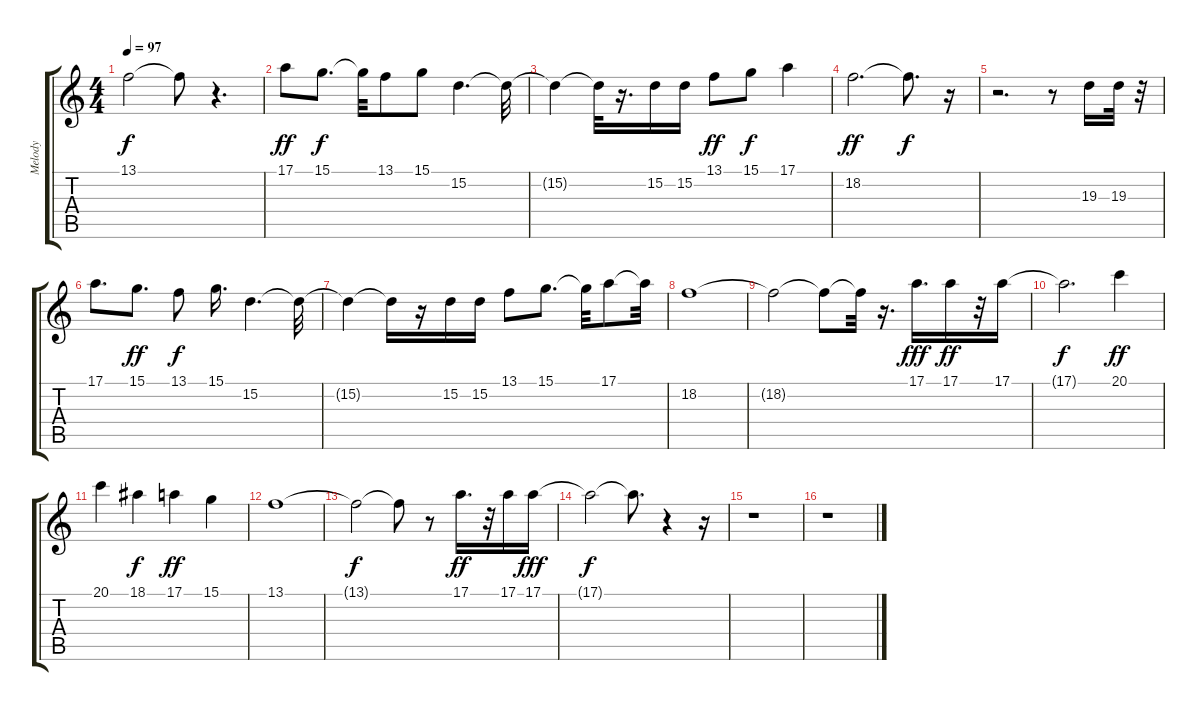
\track ("Melody" "Melody") {instrument flute}
\staff {score tabs}
\tuning (E4 B3 G3 D3 A2 E2) {hide}
\ts (4 4)
\tempo 97
\clef g2
\ks c
13.1{t}.2{dy f} 13.1{t}.8 r.4{d} |
17.1.8{dy ff} 15.1.8{d dy f} 15.1{t}.32 13.1.8 15.1.8 15.2.4{d} 15.2{t}.32 |
15.2{t}.4 15.2{t}.32 r.16{d} 15.2.16 15.2.16 13.1.8{dy ff} 15.1.8{dy f} 17.1.4 |
18.2.2{d dy ff} 18.2{t}.8{d dy f} r.16 |
r.2{d} r.8 19.3.16 19.3.32 r.32 |
17.1.8{d} 15.1.8{d dy ff} 13.1.8{dy f} 15.1.16{d} 15.2.4{d} 15.2{t}.32 |
15.2{t}.4 15.2{t}.16 r.16 15.2.16 15.2.16 13.1.8 15.1.8{d} 15.1{t}.32 17.1.8 17.1{t}.32 |
18.2.1 |
18.2{t}.2 18.2{t}.8 18.2{t}.32 r.16{d} 17.1.16{d dy fff} 17.1.16{dy ff} r.32 17.1.16 |
17.1{t}.2{d dy f} 20.1.4{dy ff} |
20.1.4 18.1.4{dy f} 17.1.4{dy ff} 15.1.4 |
13.1.1 |
13.1{t}.2{dy f} 13.1{t}.8 r.8 17.1.16{d dy ff} r.32 17.1.16 17.1.16{dy fff} |
17.1{t}.2{dy f} 17.1{t}.8{d} r.4 r.16 |
r.1 |
r.1
